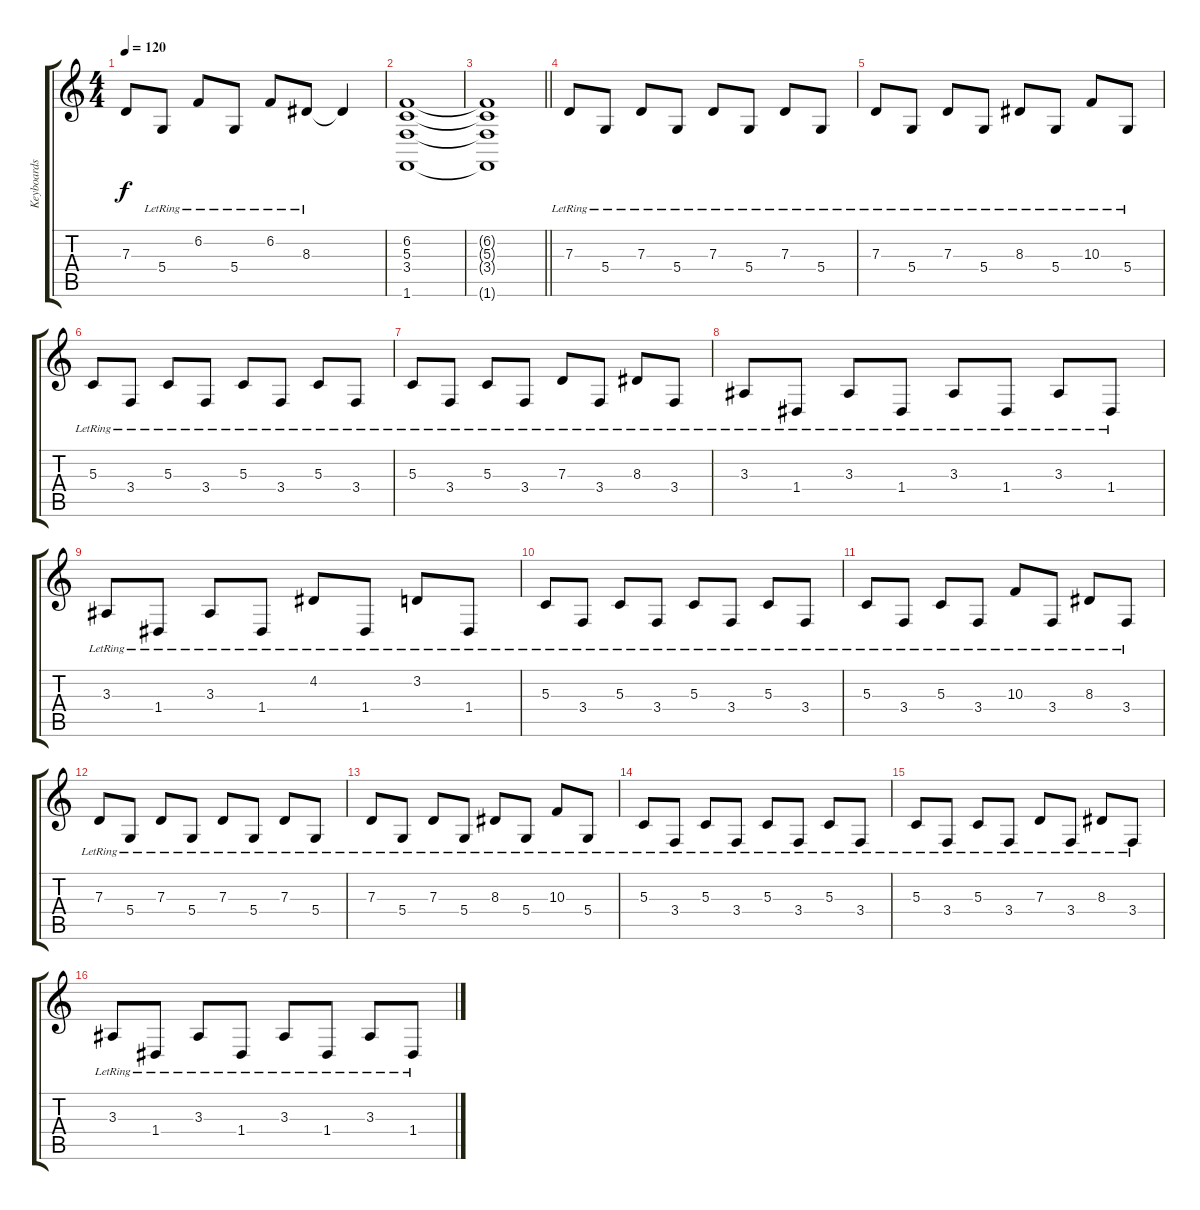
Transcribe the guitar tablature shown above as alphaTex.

\track ("Keyboards" "Keyboards") {instrument electricgrandpiano}
\staff {score tabs}
\tuning (E4 B3 G3 D3 A2 E2) {hide}
\ts (4 4)
\tempo 120
\clef g2
\ks c
7.3{t}.8{dy f} 5.4{lr}.8 6.2{lr}.8 5.4{lr}.8 6.2{lr}.8 8.3{lr}.8 8.3{t}.4 |
(6.2 5.3 3.4 1.6).1 |
\barLineRight lightlight
(6.2{t} 5.3{t} 3.4{t} 1.6{t}).1 |
7.3{lr}.8 5.4{lr}.8 7.3{lr}.8 5.4{lr}.8 7.3{lr}.8 5.4{lr}.8 7.3{lr}.8 5.4{lr}.8 |
7.3{lr}.8 5.4{lr}.8 7.3{lr}.8 5.4{lr}.8 8.3{lr}.8 5.4{lr}.8 10.3{lr}.8 5.4{lr}.8 |
5.3{lr}.8 3.4{lr}.8 5.3{lr}.8 3.4{lr}.8 5.3{lr}.8 3.4{lr}.8 5.3{lr}.8 3.4{lr}.8 |
5.3{lr}.8 3.4{lr}.8 5.3{lr}.8 3.4{lr}.8 7.3{lr}.8 3.4{lr}.8 8.3{lr}.8 3.4{lr}.8 |
3.3{lr}.8 1.4{lr}.8 3.3{lr}.8 1.4{lr}.8 3.3{lr}.8 1.4{lr}.8 3.3{lr}.8 1.4{lr}.8 |
3.3{lr}.8 1.4{lr}.8 3.3{lr}.8 1.4{lr}.8 4.2{lr}.8 1.4{lr}.8 3.2{lr}.8 1.4{lr}.8 |
5.3{lr}.8 3.4{lr}.8 5.3{lr}.8 3.4{lr}.8 5.3{lr}.8 3.4{lr}.8 5.3{lr}.8 3.4{lr}.8 |
5.3{lr}.8 3.4{lr}.8 5.3{lr}.8 3.4{lr}.8 10.3{lr}.8 3.4{lr}.8 8.3{lr}.8 3.4{lr}.8 |
7.3{lr}.8 5.4{lr}.8 7.3{lr}.8 5.4{lr}.8 7.3{lr}.8 5.4{lr}.8 7.3{lr}.8 5.4{lr}.8 |
7.3{lr}.8 5.4{lr}.8 7.3{lr}.8 5.4{lr}.8 8.3{lr}.8 5.4{lr}.8 10.3{lr}.8 5.4{lr}.8 |
5.3{lr}.8 3.4{lr}.8 5.3{lr}.8 3.4{lr}.8 5.3{lr}.8 3.4{lr}.8 5.3{lr}.8 3.4{lr}.8 |
5.3{lr}.8 3.4{lr}.8 5.3{lr}.8 3.4{lr}.8 7.3{lr}.8 3.4{lr}.8 8.3{lr}.8 3.4{lr}.8 |
3.3{lr}.8 1.4{lr}.8 3.3{lr}.8 1.4{lr}.8 3.3{lr}.8 1.4{lr}.8 3.3{lr}.8 1.4{lr}.8
